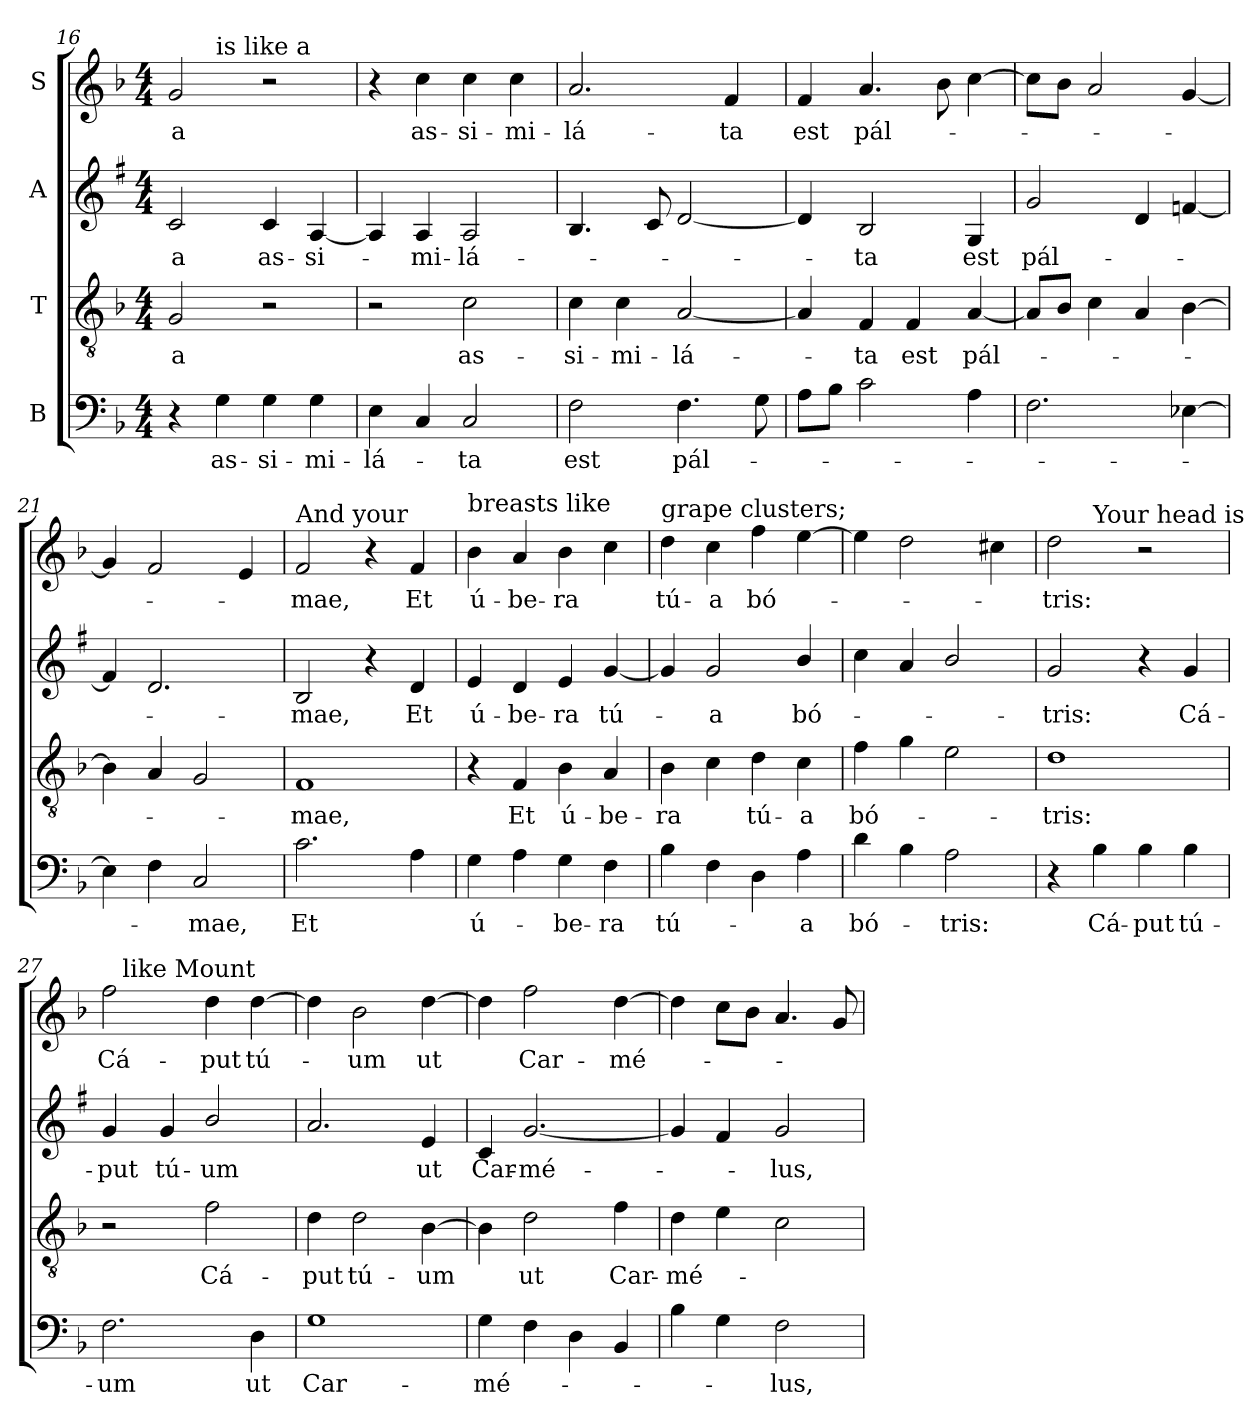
**kern	**text	**kern	**text	**kern	**text	**kern	**text
*part4	*part4	*part3	*part3	*part2	*part2	*part1	*part1
*staff4	*staff4	*staff3	*staff3	*staff2	*staff2	*staff1	*staff1
*I"B	*	*I"T	*	*I"A	*	*I"S	*
*clefF4	*	*clefGv2	*	*clefG2	*	*clefG2	*
*	*	*	*	*ITrd1c2	*	*	*
*k[b-]	*	*k[b-]	*	*k[b-]	*	*k[b-]	*
*F:	*	*F:	*	*F:	*	*F:	*
*M4/4	*	*M4/4	*	*M4/4	*	*M4/4	*
=16	=16	=16	=16	=16	=16	=16	=16
!	!	!	!LO:LY:b	!	!LO:LY:b	!	!LO:LY:b
*	*	*	*	*	*	*^	*
4r	.	2G/	-a	2B-/	-a	2g/	4ryy	-a
!	!	!	!	!	!	!	!LO:TX:a:t=is like a	!
!	!LO:LY:b	!	!	!	!	!	!	!
4G\	as-	.	.	.	.	.	2.ryy	.
!	!LO:LY:b	!	!	!	!LO:LY:b	!	!	!
4G\	-si-	2r	.	4B-/	as-	2r	.	.
!	!LO:LY:b	!	!	!	!LO:LY:b	!	!	!
4G\	-mi-	.	.	[4G/	-si-	.	.	.
=17	=17	=17	=17	=17	=17	=17	=17	=17
!	!	!	!	!	!	!LO:TX:a:t=palm tree,	!	!
!	!LO:LY:b	!	!	!	!	!	!	!
*	*	*	*	*	*	*v	*v	*
4E\	-lá-	2r	.	4G/]	.	4r	.
!	!	!	!	!	!LO:LY:b	!	!LO:LY:b
4C/	.	.	.	4G/	-mi-	4cc\	as-
!	!LO:LY:b	!	!LO:LY:b	!	!LO:LY:b	!	!LO:LY:b
2C/	-ta	2c\	as-	2G/	-lá-	4cc\	-si-
!	!	!	!	!	!	!	!LO:LY:b
.	.	.	.	.	.	4cc\	-mi-
=18	=18	=18	=18	=18	=18	=18	=18
!	!LO:LY:b	!	!LO:LY:b	!	!	!	!LO:LY:b
2F\	est	4c\	-si-	4.A/	.	2.a/	-lá-
!	!	!	!LO:LY:b	!	!	!	!
.	.	4c\	-mi-	.	.	.	.
.	.	.	.	8B-/	.	.	.
!	!LO:LY:b	!	!LO:LY:b	!	!	!	!
4.F\	pál-	[2A/	-lá-	[2c/	.	.	.
!	!	!	!	!	!	!	!LO:LY:b
.	.	.	.	.	.	4f/	-ta
8G\	.	.	.	.	.	.	.
!!LO:LB:g=z
=19	=19	=19	=19	=19	=19	=19	=19
!	!	!	!	!	!	!	!LO:LY:b
8A\L	.	4A/]	.	4c/]	.	4f/	est
8B-\J	.	.	.	.	.	.	.
!	!	!	!LO:LY:b	!	!LO:LY:b	!	!LO:LY:b
2c\	.	4F/	-ta	2A/	-ta	4.a/	pál-
!	!	!	!LO:LY:b	!	!	!	!
.	.	4F/	est	.	.	.	.
.	.	.	.	.	.	8b-\	.
!	!	!	!LO:LY:b	!	!LO:LY:b	!	!
4A\	.	[4A/	pál-	4F/	est	[4cc\	.
=20	=20	=20	=20	=20	=20	=20	=20
!	!	!	!	!	!LO:LY:b	!	!
2.F\	.	8A/L]	.	2f/	pál-	8cc\L]	.
.	.	8B-/J	.	.	.	8b-\J	.
.	.	4c\	.	.	.	2a/	.
.	.	4A/	.	4c/	.	.	.
[4E-X\	.	[4B-\	.	[4e-X/	.	[4g/	.
=21	=21	=21	=21	=21	=21	=21	=21
4E-\]	.	4B-\]	.	4e-/]	.	4g/]	.
4F\	.	4A/	.	2.c/	.	2f/	.
!	!LO:LY:b	!	!	!	!	!	!
2C/	-mae,	2G/	.	.	.	.	.
.	.	.	.	.	.	4e/	.
=22	=22	=22	=22	=22	=22	=22	=22
!	!	!	!	!	!	!LO:TX:a:t=And your	!
!	!LO:LY:b	!	!LO:LY:b	!	!LO:LY:b	!	!LO:LY:b
2.c\	Et	1F	-mae,	2A/	-mae,	2f/	-mae,
.	.	.	.	4r	.	4r	.
!	!	!	!	!	!LO:LY:b	!	!LO:LY:b
4A\	.	.	.	4c/	Et	4f/	Et
=23	=23	=23	=23	=23	=23	=23	=23
!	!	!	!	!	!	!LO:TX:a:t=breasts like	!
!	!LO:LY:b	!	!	!	!LO:LY:b	!	!LO:LY:b
4G\	ú-	4r	.	4d/	ú-	4b-\	ú-
!	!	!	!LO:LY:b	!	!LO:LY:b	!	!LO:LY:b
4A\	.	4F/	Et	4c/	-be-	4a/	-be-
!	!LO:LY:b	!	!LO:LY:b	!	!LO:LY:b	!	!LO:LY:b
4G\	-be-	4B-\	ú-	4d/	-ra	4b-\	-ra
!	!LO:LY:b	!	!LO:LY:b	!	!LO:LY:b	!	!
4F\	-ra	4A/	-be-	[4f/	tú-	4cc\	.
=24	=24	=24	=24	=24	=24	=24	=24
!	!	!	!	!	!	!LO:TX:a:t=grape clusters;	!
!	!LO:LY:b	!	!LO:LY:b	!	!	!	!LO:LY:b
4B-\	tú-	4B-\	-ra	4f/]	.	4dd\	tú-
!	!	!	!	!	!LO:LY:b	!	!LO:LY:b
4F\	.	4c\	.	2f/	-a	4cc\	-a
!	!	!	!LO:LY:b	!	!	!	!LO:LY:b
4D\	.	4d\	tú-	.	.	4ff\	bó-
!	!LO:LY:b	!	!LO:LY:b	!	!LO:LY:b	!	!
4A\	-a	4c\	-a	4a/	bó-	[4ee\	.
!!LO:PB:g=z
=25	=25	=25	=25	=25	=25	=25	=25
!	!LO:LY:b	!	!LO:LY:b	!	!	!	!
4d\	bó-	4f\	bó-	4b-\	.	4ee\]	.
4B-\	.	4g\	.	4g/	.	2dd\	.
!	!LO:LY:b	!	!	!	!	!	!
2A\	-tris:	2e\	.	2a/	.	.	.
.	.	.	.	.	.	4cc#\	.
=26	=26	=26	=26	=26	=26	=26	=26
!	!	!	!LO:LY:b	!	!LO:LY:b	!	!LO:LY:b
*	*	*	*	*	*	*^	*
4r	.	1d	-tris:	2f/	-tris:	2dd\	4ryy	-tris:
!	!	!	!	!	!	!	!LO:TX:a:t=Your head is	!
!	!LO:LY:b	!	!	!	!	!	!	!
4B-\	Cá-	.	.	.	.	.	2.ryy	.
!	!LO:LY:b	!	!	!	!	!	!	!
4B-\	-put	.	.	4r	.	2r	.	.
!	!LO:LY:b	!	!	!	!LO:LY:b	!	!	!
4B-\	tú-	.	.	4f/	Cá-	.	.	.
=27	=27	=27	=27	=27	=27	=27	=27	=27
!	!LO:LY:b	!	!	!	!LO:LY:b	!	!	!LO:LY:b
2.F\	-um	2r	.	4f/	-put	2ff\	16ryy	Cá-
!	!	!	!	!	!	!	!LO:TX:a:t=like Mount	!
.	.	.	.	.	.	.	2...ryy	.
!	!	!	!	!	!LO:LY:b	!	!	!
.	.	.	.	4f/	tú-	.	.	.
!	!	!	!LO:LY:b	!	!LO:LY:b	!	!	!LO:LY:b
.	.	2f\	Cá-	2a/	-um	4dd\	.	-put
!	!LO:LY:b	!	!	!	!	!	!	!LO:LY:b
4D\	ut	.	.	.	.	[4dd\	.	tú-
=28	=28	=28	=28	=28	=28	=28	=28	=28
!	!	!	!	!	!	!LO:TX:a:t=Carmel,	!	!
!	!LO:LY:b	!	!LO:LY:b	!	!	!	!	!
*	*	*	*	*	*	*v	*v	*
1G	Car-	4d\	-put	2.g/	.	4dd\]	.
!	!	!	!LO:LY:b	!	!	!	!LO:LY:b
.	.	2d\	tú-	.	.	2b-\	-um
!	!	!	!LO:LY:b	!	!LO:LY:b	!	!LO:LY:b
.	.	[4B-\	-um	4d/	ut	[4dd\	ut
=29	=29	=29	=29	=29	=29	=29	=29
!	!LO:LY:b	!	!	!	!LO:LY:b	!	!
4G\	-mé-	4B-\]	.	4B-/	Car-	4dd\]	.
!	!	!	!LO:LY:b	!	!LO:LY:b	!	!LO:LY:b
4F\	.	2d\	ut	[2.f/	-mé-	2ff\	Car-
4D\	.	.	.	.	.	.	.
!	!	!	!LO:LY:b	!	!	!	!LO:LY:b
4BB-/	.	4f\	Car-	.	.	[4dd\	-mé-
=30	=30	=30	=30	=30	=30	=30	=30
!	!	!	!LO:LY:b	!	!	!	!
4B-\	.	4d\	-mé-	4f/]	.	4dd\]	.
4G\	.	4e\	.	4e/	.	8cc\L	.
.	.	.	.	.	.	8b-\J	.
!	!LO:LY:b	!	!	!	!LO:LY:b	!	!
2F\	-lus,	2c\	.	2f/	-lus,	4.a/	.
.	.	.	.	.	.	8g/	.
=	=	=	=	=	=	=	=
*-	*-	*-	*-	*-	*-	*-	*-
